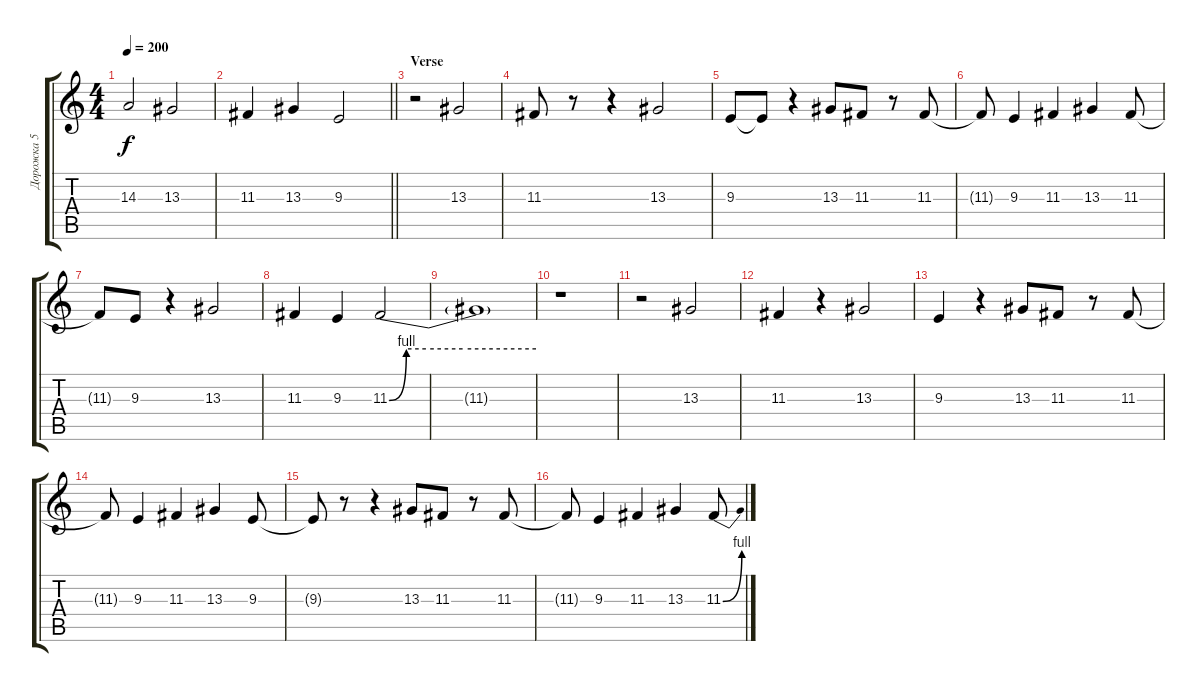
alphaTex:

\track ("Дорожка 5" "Дорожка 5") {instrument altosax}
\staff {score tabs}
\tuning (E4 B3 G3 D3 A2 E2) {hide}
\ts (4 4)
\tempo 200
\clef g2
\ks c
14.3.2{dy f} 13.3.2 |
\barLineRight lightlight
11.3.4 13.3.4 9.3.2 |
\section ("" "Verse")
r.2 13.3.2 |
11.3.8 r.8 r.4 13.3.2 |
9.3.8 9.3{t}.8 r.4 13.3.8 11.3.8 r.8 11.3.8 |
11.3{t}.8 9.3.4 11.3.4 13.3.4 11.3.8 |
11.3{t}.8 9.3.8 r.4 13.3.2 |
11.3.4 9.3.4 11.3{be (custom 0 0 7 4 15 4 30 4 60 4)}.2 |
11.3{t}.1 |
r.1 |
r.2 13.3.2 |
11.3.4 r.4 13.3.2 |
9.3.4 r.4 13.3.8 11.3.8 r.8 11.3.8 |
11.3{t}.8 9.3.4 11.3.4 13.3.4 9.3.8 |
9.3{t}.8 r.8 r.4 13.3.8 11.3.8 r.8 11.3.8 |
11.3{t}.8 9.3.4 11.3.4 13.3.4 11.3{be (bend 0 0 60 4)}.8
